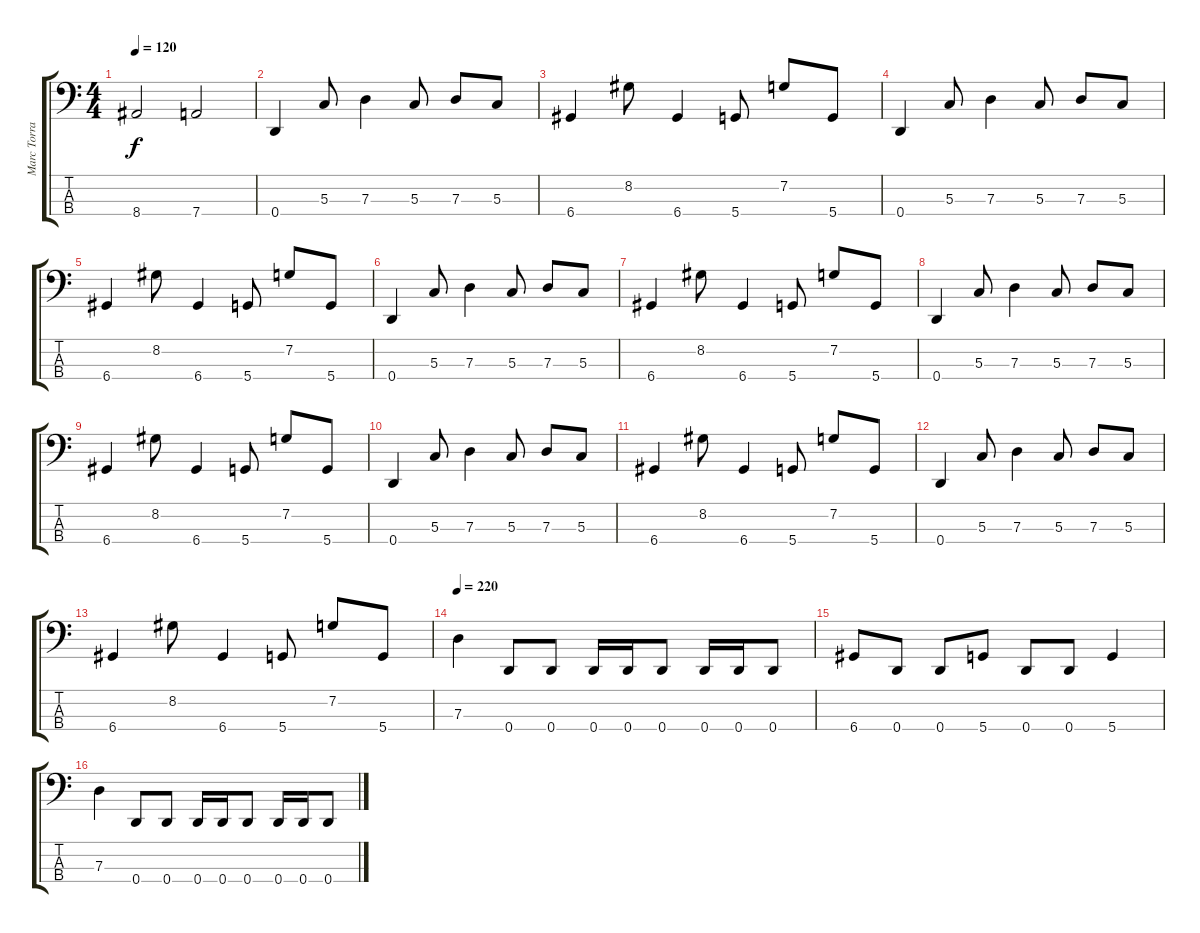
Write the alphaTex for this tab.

\track ("Marc Torras" "Marc Torra") {instrument electricbasspick}
\staff {score tabs}
\tuning (F2 C2 G1 D1) {hide}
\ts (4 4)
\tempo 120
\clef f4
\ks c
8.4.2{dy f} 7.4.2 |
0.4.4 5.3.8 7.3.4 5.3.8 7.3.8 5.3.8 |
6.4.4 8.2.8 6.4.4 5.4.8 7.2.8 5.4.8 |
0.4.4 5.3.8 7.3.4 5.3.8 7.3.8 5.3.8 |
6.4.4 8.2.8 6.4.4 5.4.8 7.2.8 5.4.8 |
0.4.4 5.3.8 7.3.4 5.3.8 7.3.8 5.3.8 |
6.4.4 8.2.8 6.4.4 5.4.8 7.2.8 5.4.8 |
0.4.4 5.3.8 7.3.4 5.3.8 7.3.8 5.3.8 |
6.4.4 8.2.8 6.4.4 5.4.8 7.2.8 5.4.8 |
0.4.4 5.3.8 7.3.4 5.3.8 7.3.8 5.3.8 |
6.4.4 8.2.8 6.4.4 5.4.8 7.2.8 5.4.8 |
0.4.4 5.3.8 7.3.4 5.3.8 7.3.8 5.3.8 |
6.4.4 8.2.8 6.4.4 5.4.8 7.2.8 5.4.8 |
\tempo 220
7.3.4 0.4.8 0.4.8 0.4.16 0.4.16 0.4.8 0.4.16 0.4.16 0.4.8 |
6.4.8 0.4.8 0.4.8 5.4.8 0.4.8 0.4.8 5.4.4 |
7.3.4 0.4.8 0.4.8 0.4.16 0.4.16 0.4.8 0.4.16 0.4.16 0.4.8
